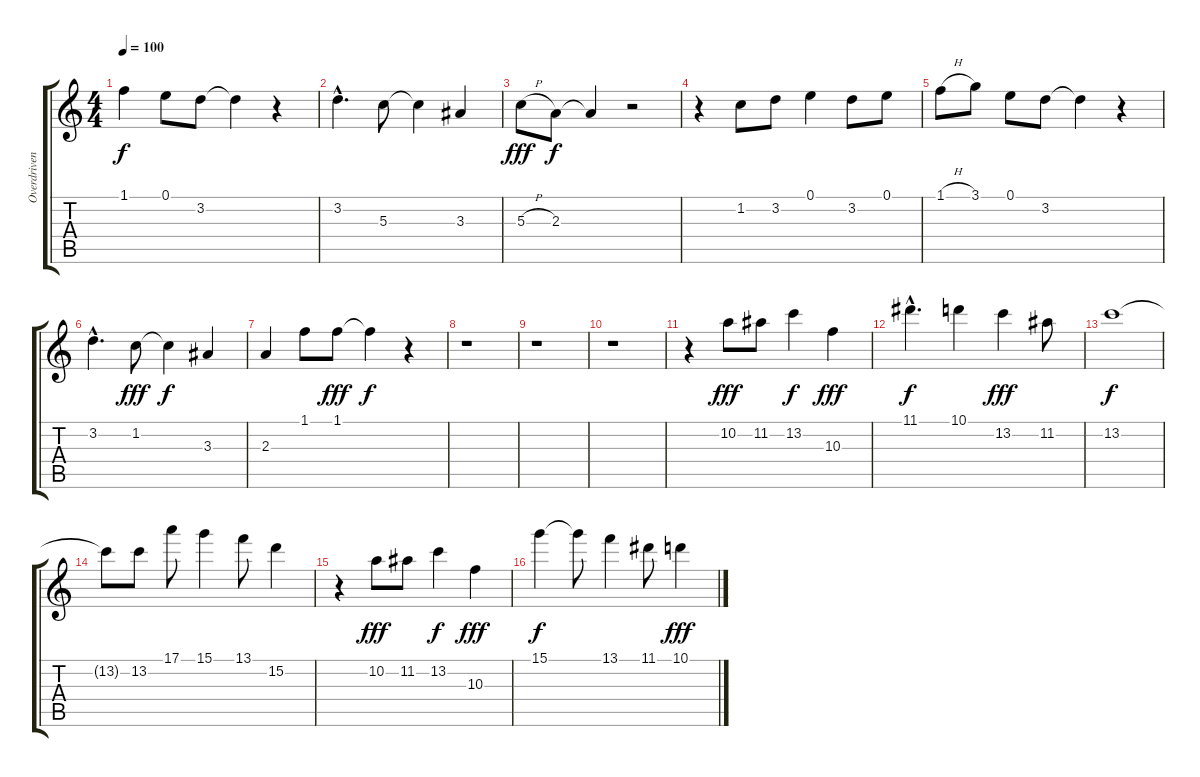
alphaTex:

\track ("Overdriven Guitar " "Overdriven") {instrument overdrivenguitar}
\staff {score tabs}
\tuning (E4 B3 G3 D3 A2 E2) {hide}
\ts (4 4)
\tempo 100
\clef g2
\ks c
1.1.4{dy f} 0.1.8 3.2.8 3.2{t}.4 r.4 |
3.2{hac}.4{d} 5.3.8 5.3{t}.4 3.3.4 |
5.3{h}.8{dy fff} 2.3.8{dy f} 2.3{t}.4 r.2 |
r.4 1.2.8 3.2.8 0.1.4 3.2.8 0.1.8 |
1.1{h}.8 3.1.8 0.1.8 3.2.8 3.2{t}.4 r.4 |
3.2{hac}.4{d} 1.2.8{dy fff} 1.2{t}.4{dy f} 3.3.4 |
2.3.4 1.1.8 1.1.8{dy fff} 1.1{t}.4{dy f} r.4 |
r.1 |
r.1 |
r.1 |
r.4{volume 14 instrument overdrivenguitar} 10.2.8{dy fff} 11.2.8 13.2.4{dy f} 10.3.4{dy fff} |
11.1{hac}.4{d dy f} 10.1.4 13.2.4{dy fff} 11.2.8 |
13.2.1{dy f} |
13.2{t}.8 13.2.8 17.1.8 15.1.4 13.1.8 15.2.4 |
r.4 10.2.8{dy fff} 11.2.8 13.2.4{dy f} 10.3.4{dy fff} |
15.1.4{dy f} 15.1{t}.8 13.1.4 11.1.8 10.1.4{dy fff}
